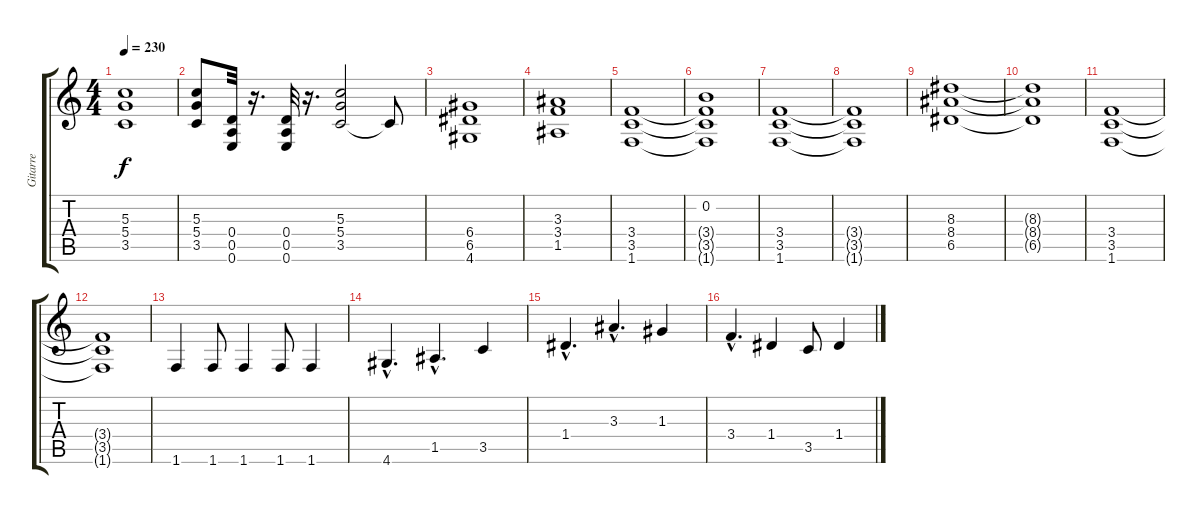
\track ("Gitarre" "Gitarre") {instrument distortionguitar}
\staff {score tabs}
\tuning (E4 B3 G3 D3 A2 E2) {hide}
\ts (4 4)
\tempo 230
\clef g2
\ks c
(5.3 5.4 3.5).1{dy f} |
(5.3 5.4 3.5).8 (0.4 0.5 0.6).32 r.16{d} (0.4 0.5 0.6).32 r.16{d} (5.3 5.4 3.5).2 3.5{t}.8 |
(6.4 6.5 4.6).1 |
(3.3 3.4 1.5).1 |
(3.4 3.5 1.6).1{volume 16} |
(0.2 3.4{t} 3.5{t} 1.6{t}).1 |
(3.4 3.5 1.6).1 |
(3.4{t} 3.5{t} 1.6{t}).1 |
(8.3 8.4 6.5).1 |
(8.3{t} 8.4{t} 6.5{t}).1 |
(3.4 3.5 1.6).1 |
(3.4{t} 3.5{t} 1.6{t}).1 |
1.6.4{volume 16} 1.6.8 1.6.4 1.6.8 1.6.4 |
4.6{hac}.4{d} 1.5{hac}.4{d} 3.5.4 |
1.4{hac}.4{d} 3.3{hac}.4{d} 1.3.4 |
3.4{hac}.4{d} 1.4.4 3.5.8 1.4.4
